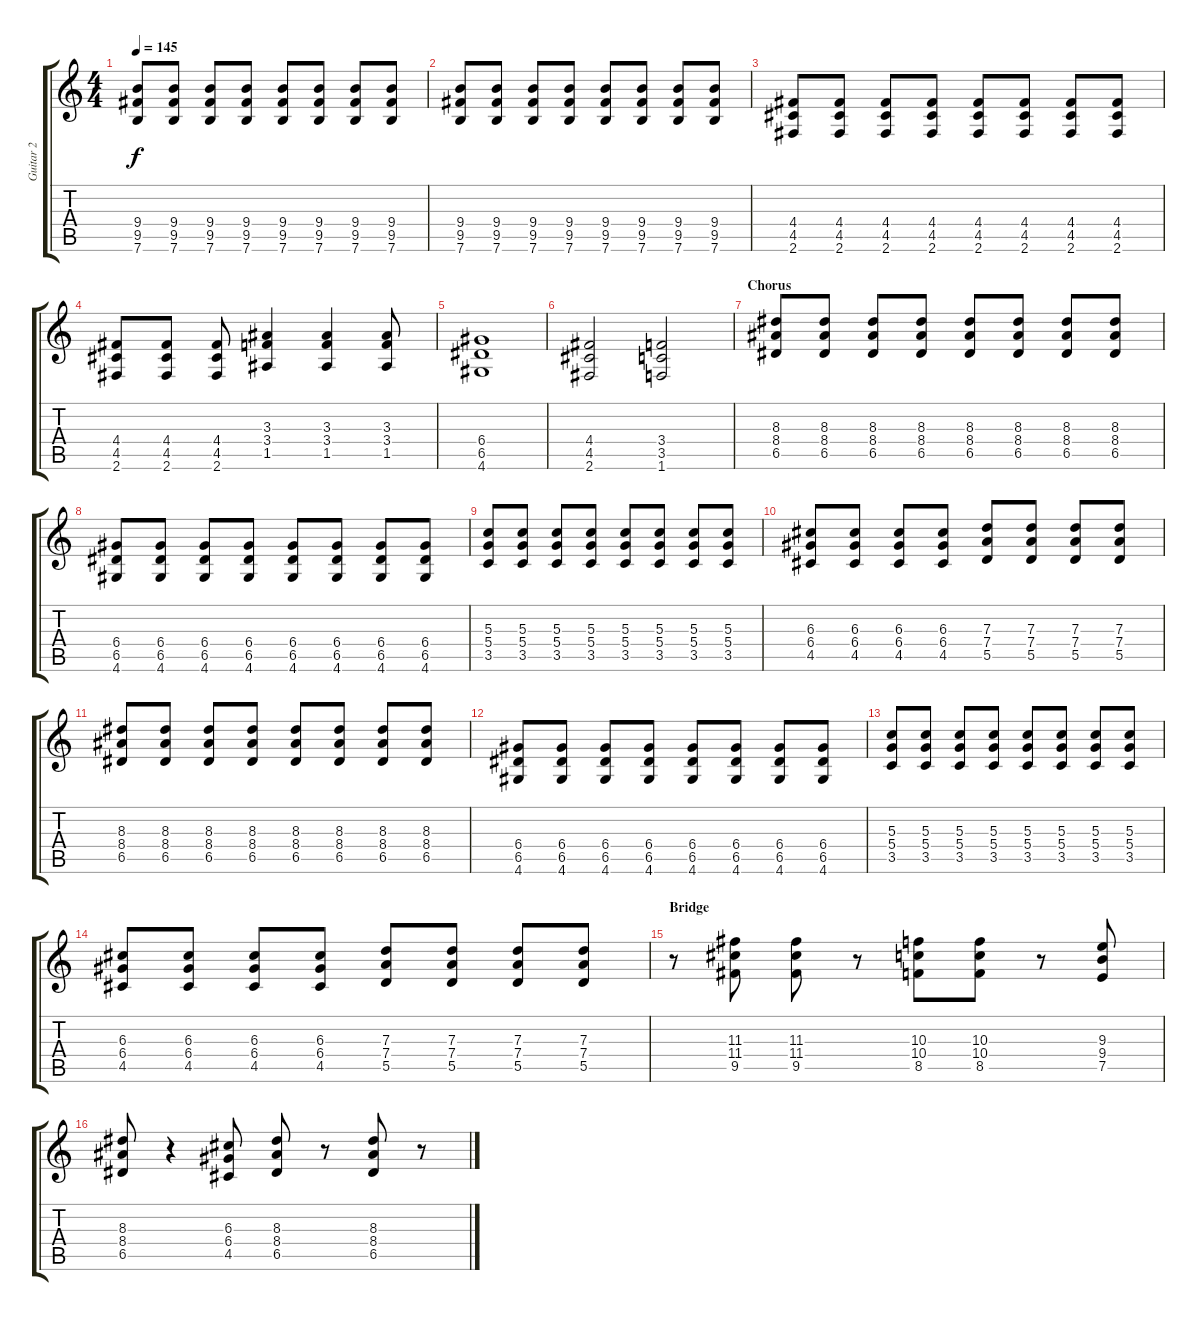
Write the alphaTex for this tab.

\track ("Guitar 2" "Guitar 2") {instrument distortionguitar}
\staff {score tabs}
\tuning (E4 B3 G3 D3 A2 E2) {hide}
\ts (4 4)
\tempo 145
\clef g2
\ks c
(9.4 9.5 7.6).8{dy f} (9.4 9.5 7.6).8 (9.4 9.5 7.6).8 (9.4 9.5 7.6).8 (9.4 9.5 7.6).8 (9.4 9.5 7.6).8 (9.4 9.5 7.6).8 (9.4 9.5 7.6).8 |
(9.4 9.5 7.6).8 (9.4 9.5 7.6).8 (9.4 9.5 7.6).8 (9.4 9.5 7.6).8 (9.4 9.5 7.6).8 (9.4 9.5 7.6).8 (9.4 9.5 7.6).8 (9.4 9.5 7.6).8 |
(4.4 4.5 2.6).8 (4.4 4.5 2.6).8 (4.4 4.5 2.6).8 (4.4 4.5 2.6).8 (4.4 4.5 2.6).8 (4.4 4.5 2.6).8 (4.4 4.5 2.6).8 (4.4 4.5 2.6).8 |
(4.4 4.5 2.6).8 (4.4 4.5 2.6).8 (4.4 4.5 2.6).8 (3.3 3.4 1.5).4 (3.3 3.4 1.5).4 (3.3 3.4 1.5).8 |
(6.4 6.5 4.6).1 |
(4.4 4.5 2.6).2 (3.4 3.5 1.6).2 |
\section ("" "Chorus")
(8.3 8.4 6.5).8 (8.3 8.4 6.5).8 (8.3 8.4 6.5).8 (8.3 8.4 6.5).8 (8.3 8.4 6.5).8 (8.3 8.4 6.5).8 (8.3 8.4 6.5).8 (8.3 8.4 6.5).8 |
(6.4 6.5 4.6).8 (6.4 6.5 4.6).8 (6.4 6.5 4.6).8 (6.4 6.5 4.6).8 (6.4 6.5 4.6).8 (6.4 6.5 4.6).8 (6.4 6.5 4.6).8 (6.4 6.5 4.6).8 |
(5.3 5.4 3.5).8 (5.3 5.4 3.5).8 (5.3 5.4 3.5).8 (5.3 5.4 3.5).8 (5.3 5.4 3.5).8 (5.3 5.4 3.5).8 (5.3 5.4 3.5).8 (5.3 5.4 3.5).8 |
(6.3 6.4 4.5).8 (6.3 6.4 4.5).8 (6.3 6.4 4.5).8 (6.3 6.4 4.5).8 (7.3 7.4 5.5).8 (7.3 7.4 5.5).8 (7.3 7.4 5.5).8 (7.3 7.4 5.5).8 |
(8.3 8.4 6.5).8 (8.3 8.4 6.5).8 (8.3 8.4 6.5).8 (8.3 8.4 6.5).8 (8.3 8.4 6.5).8 (8.3 8.4 6.5).8 (8.3 8.4 6.5).8 (8.3 8.4 6.5).8 |
(6.4 6.5 4.6).8 (6.4 6.5 4.6).8 (6.4 6.5 4.6).8 (6.4 6.5 4.6).8 (6.4 6.5 4.6).8 (6.4 6.5 4.6).8 (6.4 6.5 4.6).8 (6.4 6.5 4.6).8 |
(5.3 5.4 3.5).8 (5.3 5.4 3.5).8 (5.3 5.4 3.5).8 (5.3 5.4 3.5).8 (5.3 5.4 3.5).8 (5.3 5.4 3.5).8 (5.3 5.4 3.5).8 (5.3 5.4 3.5).8 |
(6.3 6.4 4.5).8 (6.3 6.4 4.5).8 (6.3 6.4 4.5).8 (6.3 6.4 4.5).8 (7.3 7.4 5.5).8 (7.3 7.4 5.5).8 (7.3 7.4 5.5).8 (7.3 7.4 5.5).8 |
\section ("" "Bridge")
r.8 (11.3 11.4 9.5).8 (11.3 11.4 9.5).8 r.8 (10.3 10.4 8.5).8 (10.3 10.4 8.5).8 r.8 (9.3 9.4 7.5).8 |
(8.3 8.4 6.5).8 r.4 (6.3 6.4 4.5).8 (8.3 8.4 6.5).8 r.8 (8.3 8.4 6.5).8 r.8
